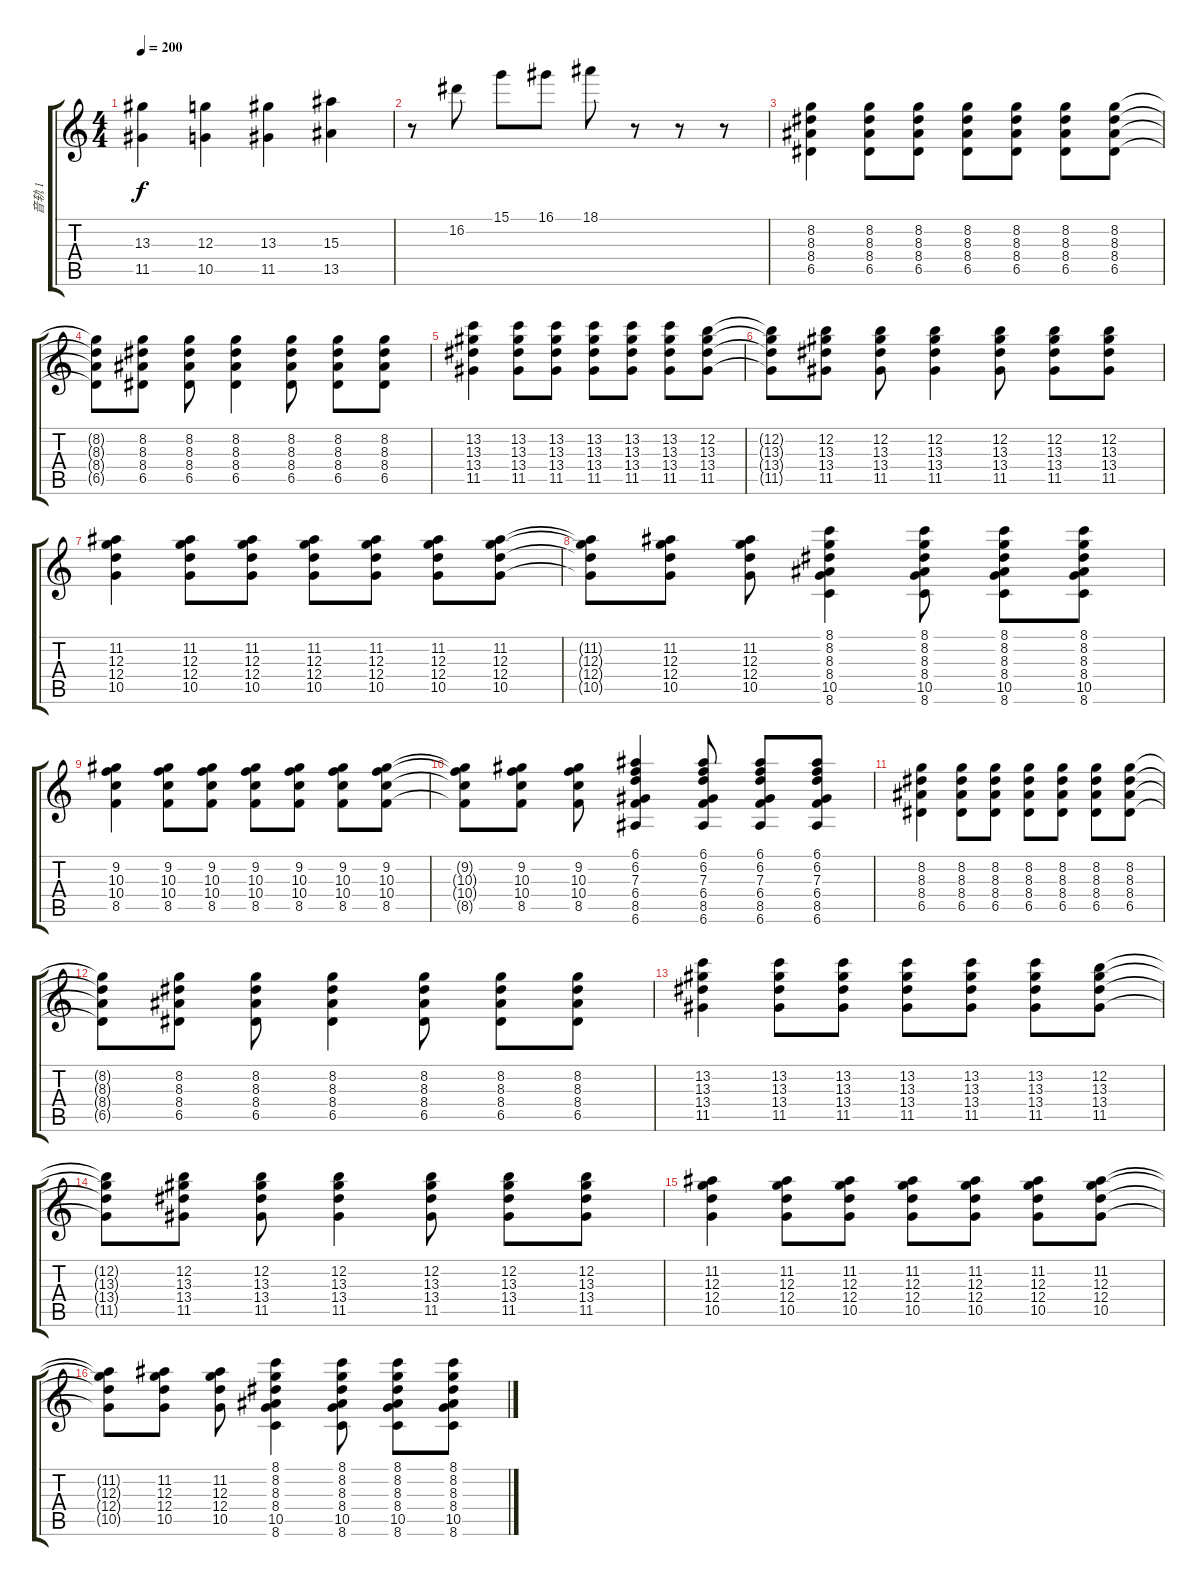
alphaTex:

\track ("音轨 1" "音轨 1") {instrument acousticguitarsteel}
\staff {score tabs}
\tuning (E4 B3 G3 D3 A2 E2) {hide}
\ts (4 4)
\tempo 200
\clef g2
\ks c
(13.3 11.5).4{dy f} (12.3 10.5).4 (13.3 11.5).4 (15.3 13.5).4 |
r.8 16.2.8 15.1.8 16.1.8 18.1.8 r.8 r.8 r.8 |
(8.2 8.3 8.4 6.5).4 (8.2 8.3 8.4 6.5).8 (8.2 8.3 8.4 6.5).8 (8.2 8.3 8.4 6.5).8 (8.2 8.3 8.4 6.5).8 (8.2 8.3 8.4 6.5).8 (8.2 8.3 8.4 6.5).8 |
(8.2{t} 8.3{t} 8.4{t} 6.5{t}).8 (8.2 8.3 8.4 6.5).8 (8.2 8.3 8.4 6.5).8 (8.2 8.3 8.4 6.5).4 (8.2 8.3 8.4 6.5).8 (8.2 8.3 8.4 6.5).8 (8.2 8.3 8.4 6.5).8 |
(13.2 13.3 13.4 11.5).4 (13.2 13.3 13.4 11.5).8 (13.2 13.3 13.4 11.5).8 (13.2 13.3 13.4 11.5).8 (13.2 13.3 13.4 11.5).8 (13.2 13.3 13.4 11.5).8 (12.2 13.3 13.4 11.5).8 |
(12.2{t} 13.3{t} 13.4{t} 11.5{t}).8 (12.2 13.3 13.4 11.5).8 (12.2 13.3 13.4 11.5).8 (12.2 13.3 13.4 11.5).4 (12.2 13.3 13.4 11.5).8 (12.2 13.3 13.4 11.5).8 (12.2 13.3 13.4 11.5).8 |
(11.2 12.3 12.4 10.5).4 (11.2 12.3 12.4 10.5).8 (11.2 12.3 12.4 10.5).8 (11.2 12.3 12.4 10.5).8 (11.2 12.3 12.4 10.5).8 (11.2 12.3 12.4 10.5).8 (11.2 12.3 12.4 10.5).8 |
(11.2{t} 12.3{t} 12.4{t} 10.5{t}).8 (11.2 12.3 12.4 10.5).8 (11.2 12.3 12.4 10.5).8 (8.1 8.2 8.3 8.4 10.5 8.6).4 (8.1 8.2 8.3 8.4 10.5 8.6).8 (8.1 8.2 8.3 8.4 10.5 8.6).8 (8.1 8.2 8.3 8.4 10.5 8.6).8 |
(9.2 10.3 10.4 8.5).4 (9.2 10.3 10.4 8.5).8 (9.2 10.3 10.4 8.5).8 (9.2 10.3 10.4 8.5).8 (9.2 10.3 10.4 8.5).8 (9.2 10.3 10.4 8.5).8 (9.2 10.3 10.4 8.5).8 |
(9.2{t} 10.3{t} 10.4{t} 8.5{t}).8 (9.2 10.3 10.4 8.5).8 (9.2 10.3 10.4 8.5).8 (6.1 6.2 7.3 6.4 8.5 6.6).4 (6.1 6.2 7.3 6.4 8.5 6.6).8 (6.1 6.2 7.3 6.4 8.5 6.6).8 (6.1 6.2 7.3 6.4 8.5 6.6).8 |
(8.2 8.3 8.4 6.5).4 (8.2 8.3 8.4 6.5).8 (8.2 8.3 8.4 6.5).8 (8.2 8.3 8.4 6.5).8 (8.2 8.3 8.4 6.5).8 (8.2 8.3 8.4 6.5).8 (8.2 8.3 8.4 6.5).8 |
(8.2{t} 8.3{t} 8.4{t} 6.5{t}).8 (8.2 8.3 8.4 6.5).8 (8.2 8.3 8.4 6.5).8 (8.2 8.3 8.4 6.5).4 (8.2 8.3 8.4 6.5).8 (8.2 8.3 8.4 6.5).8 (8.2 8.3 8.4 6.5).8 |
(13.2 13.3 13.4 11.5).4 (13.2 13.3 13.4 11.5).8 (13.2 13.3 13.4 11.5).8 (13.2 13.3 13.4 11.5).8 (13.2 13.3 13.4 11.5).8 (13.2 13.3 13.4 11.5).8 (12.2 13.3 13.4 11.5).8 |
(12.2{t} 13.3{t} 13.4{t} 11.5{t}).8 (12.2 13.3 13.4 11.5).8 (12.2 13.3 13.4 11.5).8 (12.2 13.3 13.4 11.5).4 (12.2 13.3 13.4 11.5).8 (12.2 13.3 13.4 11.5).8 (12.2 13.3 13.4 11.5).8 |
(11.2 12.3 12.4 10.5).4 (11.2 12.3 12.4 10.5).8 (11.2 12.3 12.4 10.5).8 (11.2 12.3 12.4 10.5).8 (11.2 12.3 12.4 10.5).8 (11.2 12.3 12.4 10.5).8 (11.2 12.3 12.4 10.5).8 |
(11.2{t} 12.3{t} 12.4{t} 10.5{t}).8 (11.2 12.3 12.4 10.5).8 (11.2 12.3 12.4 10.5).8 (8.1 8.2 8.3 8.4 10.5 8.6).4 (8.1 8.2 8.3 8.4 10.5 8.6).8 (8.1 8.2 8.3 8.4 10.5 8.6).8 (8.1 8.2 8.3 8.4 10.5 8.6).8
